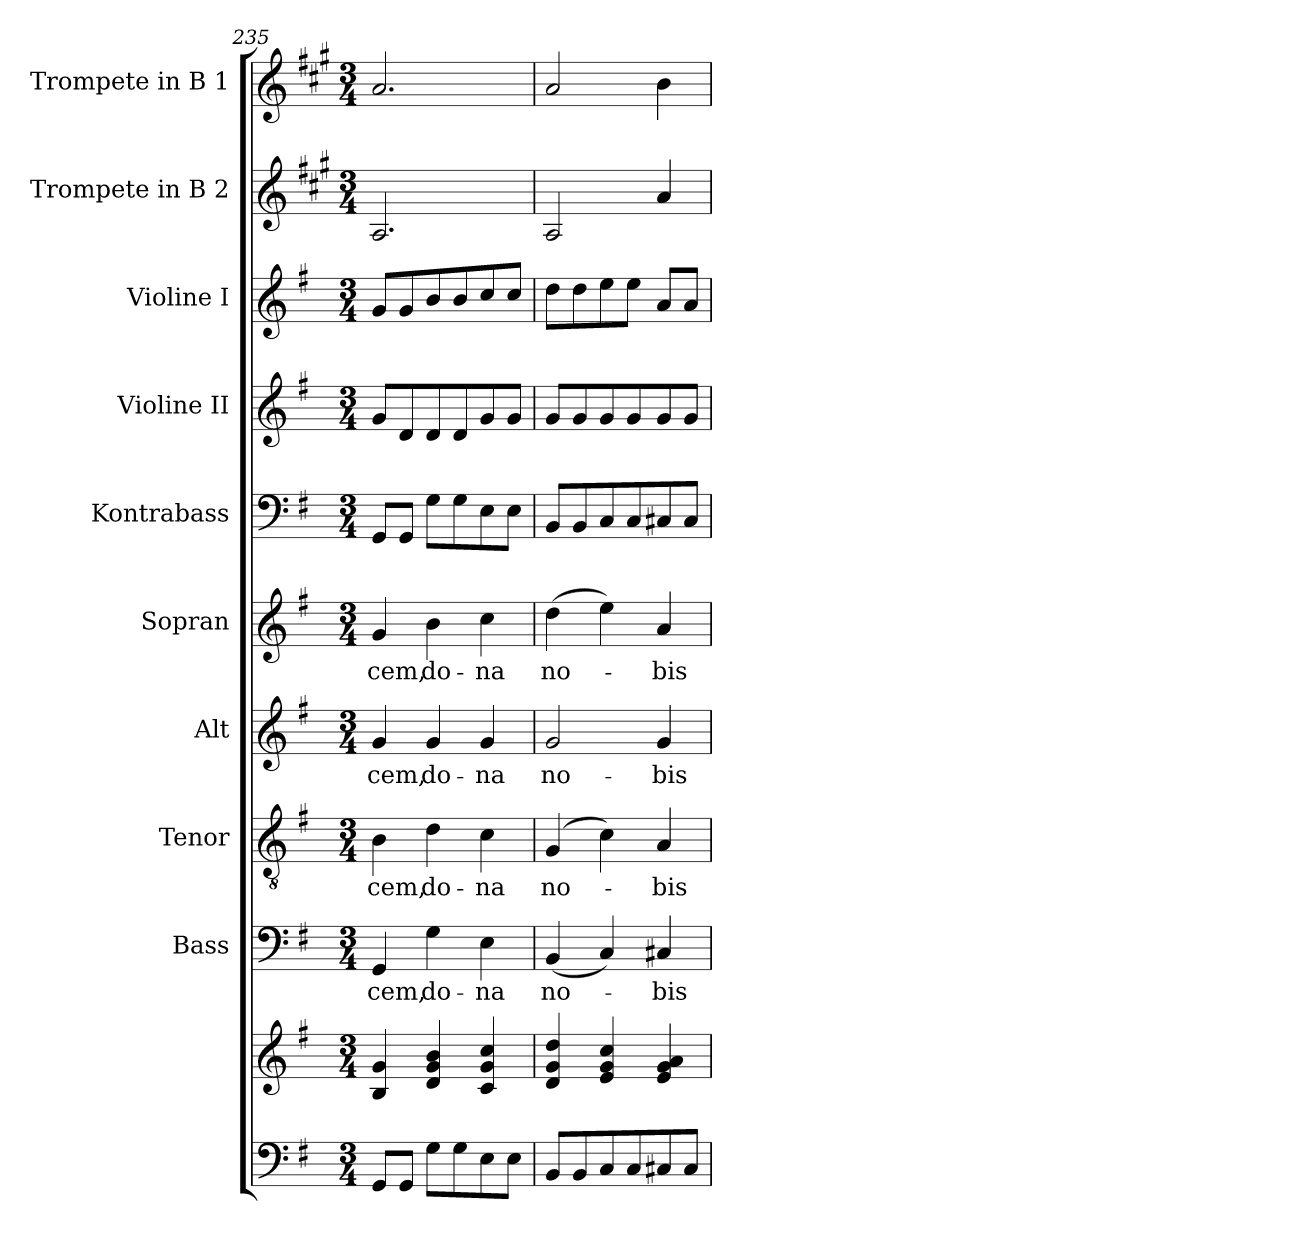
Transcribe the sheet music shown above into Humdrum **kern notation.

**kern	**kern	**kern	**text	**kern	**text	**kern	**text	**kern	**text	**kern	**kern	**kern	**kern	**kern
*part10	*part10	*part9	*part9	*part8	*part8	*part7	*part7	*part6	*part6	*part5	*part4	*part3	*part2	*part1
*staff11	*staff10	*staff9	*staff9	*staff8	*staff8	*staff7	*staff7	*staff6	*staff6	*staff5	*staff4	*staff3	*staff2	*staff1
*	*	*I"Bass	*	*I"Tenor	*	*I"Alt	*	*I"Sopran	*	*I"Kontrabass	*I"Violine II	*I"Violine I	*I"Trompete in B 2	*I"Trompete in B 1
*	*	*I'B.	*	*I'T.	*	*I'A.	*	*I'S.	*	*I'Kb.	*I'Vl. II	*I'Vl. I	*I'Tr. 2	*I'Tr. 1
!!LO:PB:g=z
*clefF4	*clefG2	*clefF4	*	*clefGv2	*	*clefG2	*	*clefG2	*	*clefF4	*clefG2	*clefG2	*clefG2	*clefG2
*	*	*	*	*	*	*	*	*	*	*ITrd7c12	*	*	*ITrd1c2	*ITrd1c2
*k[f#]	*k[f#]	*k[f#]	*	*k[f#]	*	*k[f#]	*	*k[f#]	*	*k[f#]	*k[f#]	*k[f#]	*k[f#]	*k[f#]
*G:	*G:	*G:	*	*G:	*	*G:	*	*G:	*	*G:	*G:	*G:	*G:	*G:
*M3/4	*M3/4	*M3/4	*	*M3/4	*	*M3/4	*	*M3/4	*	*M3/4	*M3/4	*M3/4	*M3/4	*M3/4
=235	=235	=235	=235	=235	=235	=235	=235	=235	=235	=235	=235	=235	=235	=235
!	!	!	!LO:LY:b	!	!LO:LY:b	!	!LO:LY:b	!	!LO:LY:b	!	!	!	!	!
8GG/L	4B/ 4g/	4GG/	-cem,	4B\	-cem,	4g/	-cem,	4g/	-cem,	8GGG/L	8g/L	8g/L	2.G/	2.g/
8GG/J	.	.	.	.	.	.	.	.	.	8GGG/J	8d/	8g/	.	.
!	!	!	!LO:LY:b	!	!LO:LY:b	!	!LO:LY:b	!	!LO:LY:b	!	!	!	!	!
8G\L	4d/ 4g/ 4b/	4G\	do-	4d\	do-	4g/	do-	4b\	do-	8GG\L	8d/	8b/	.	.
8G\	.	.	.	.	.	.	.	.	.	8GG\	8d/	8b/	.	.
!	!	!	!LO:LY:b	!	!LO:LY:b	!	!LO:LY:b	!	!LO:LY:b	!	!	!	!	!
8E\	4c/ 4g/ 4cc/	4E\	-na	4c\	-na	4g/	-na	4cc\	-na	8EE\	8g/	8cc/	.	.
8E\J	.	.	.	.	.	.	.	.	.	8EE\J	8g/J	8cc/J	.	.
=236	=236	=236	=236	=236	=236	=236	=236	=236	=236	=236	=236	=236	=236	=236
!	!	!	!LO:LY:b	!	!LO:LY:b	!	!LO:LY:b	!	!LO:LY:b	!	!	!	!	!
8BB/L	4d/ 4g/ 4dd/	(<4BB/	no-	(4G/	no-	2g/	no-	(>4dd\	no-	8BBB/L	8g/L	8dd\L	2G/	2g/
8BB/	.	.	.	.	.	.	.	.	.	8BBB/	8g/	8dd\	.	.
8C/	4e/ 4g/ 4cc/	4C/)	.	4c\)	.	.	.	4ee\)	.	8CC/	8g/	8ee\	.	.
8C/	.	.	.	.	.	.	.	.	.	8CC/	8g/	8ee\J	.	.
!	!	!	!LO:LY:b	!	!LO:LY:b	!	!LO:LY:b	!	!LO:LY:b	!	!	!	!	!
8C#X/	4e/ 4g/ 4a/	4C#X/	-bis	4A/	-bis	4g/	-bis	4a/	-bis	8CC#X/	8g/	8a/L	4g/	4a\
8C#/J	.	.	.	.	.	.	.	.	.	8CC#/J	8g/J	8a/J	.	.
=	=	=	=	=	=	=	=	=	=	=	=	=	=	=
*-	*-	*-	*-	*-	*-	*-	*-	*-	*-	*-	*-	*-	*-	*-
